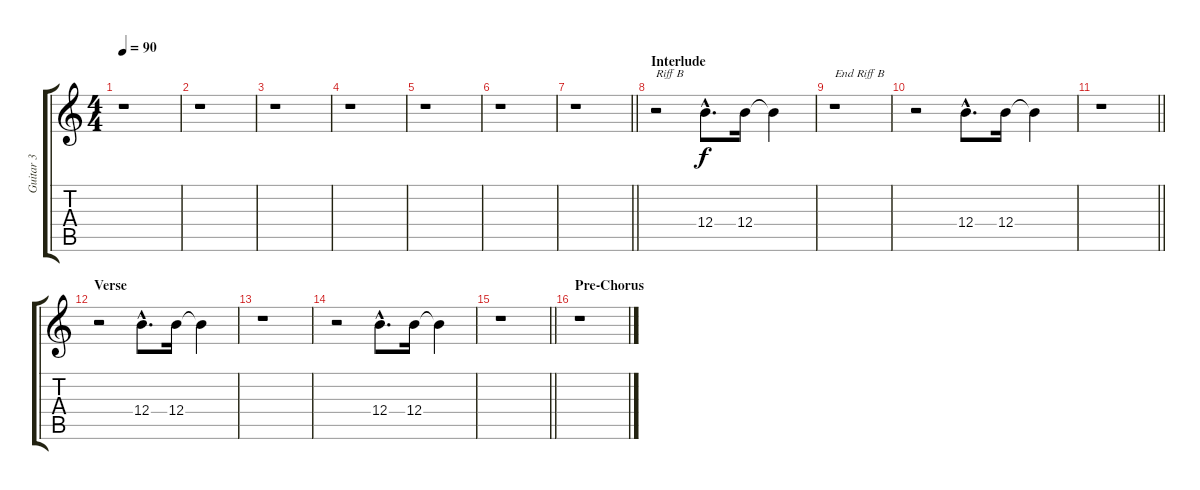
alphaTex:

\track ("Guitar 3" "Guitar 3") {instrument electricguitarclean}
\staff {score tabs}
\tuning (Db4 Ab3 E3 B2 Gb2 Db2) {hide}
\ts (4 4)
\tempo 90
\clef g2
\ks c
r.1{dy f} |
r.1 |
r.1 |
r.1 |
r.1 |
r.1 |
\barLineRight lightlight
r.1 |
\section ("" "Interlude")
r.2{txt "Riff B"} 12.4{hac}.8{d} 12.4.16 12.4{t}.4 |
r.1{txt "End Riff B"} |
r.2 12.4{hac}.8{d} 12.4.16 12.4{t}.4 |
\barLineRight lightlight
r.1 |
\section ("" "Verse")
r.2 12.4{hac}.8{d} 12.4.16 12.4{t}.4 |
r.1 |
r.2 12.4{hac}.8{d} 12.4.16 12.4{t}.4 |
\barLineRight lightlight
r.1 |
\section ("" "Pre-Chorus")
r.1
